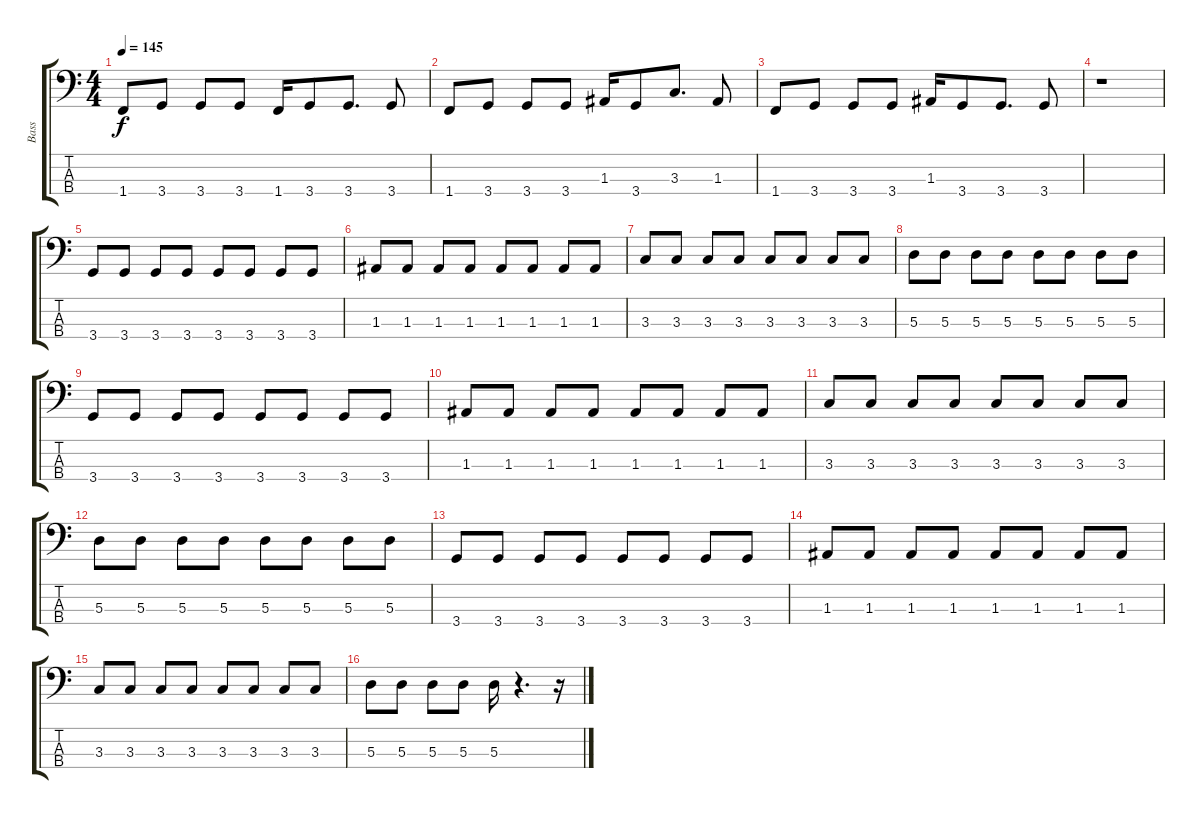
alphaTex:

\track ("Bass" "Bass") {instrument electricbassfinger}
\staff {score tabs}
\tuning (G2 D2 A1 E1) {hide}
\ts (4 4)
\tempo 145
\clef f4
\ks c
1.4.8{dy f} 3.4.8 3.4.8 3.4.8 1.4.16 3.4.8 3.4.8{d} 3.4.8 |
1.4.8 3.4.8 3.4.8 3.4.8 1.3.16 3.4.8 3.3.8{d} 1.3.8 |
1.4.8 3.4.8 3.4.8 3.4.8 1.3.16 3.4.8 3.4.8{d} 3.4.8 |
r.1 |
3.4.8 3.4.8 3.4.8 3.4.8 3.4.8 3.4.8 3.4.8 3.4.8 |
1.3.8 1.3.8 1.3.8 1.3.8 1.3.8 1.3.8 1.3.8 1.3.8 |
3.3.8 3.3.8 3.3.8 3.3.8 3.3.8 3.3.8 3.3.8 3.3.8 |
5.3.8 5.3.8 5.3.8 5.3.8 5.3.8 5.3.8 5.3.8 5.3.8 |
3.4.8 3.4.8 3.4.8 3.4.8 3.4.8 3.4.8 3.4.8 3.4.8 |
1.3.8 1.3.8 1.3.8 1.3.8 1.3.8 1.3.8 1.3.8 1.3.8 |
3.3.8 3.3.8 3.3.8 3.3.8 3.3.8 3.3.8 3.3.8 3.3.8 |
5.3.8 5.3.8 5.3.8 5.3.8 5.3.8 5.3.8 5.3.8 5.3.8 |
3.4.8 3.4.8 3.4.8 3.4.8 3.4.8 3.4.8 3.4.8 3.4.8 |
1.3.8 1.3.8 1.3.8 1.3.8 1.3.8 1.3.8 1.3.8 1.3.8 |
3.3.8 3.3.8 3.3.8 3.3.8 3.3.8 3.3.8 3.3.8 3.3.8 |
5.3.8 5.3.8 5.3.8 5.3.8 5.3.16 r.4{d} r.16
